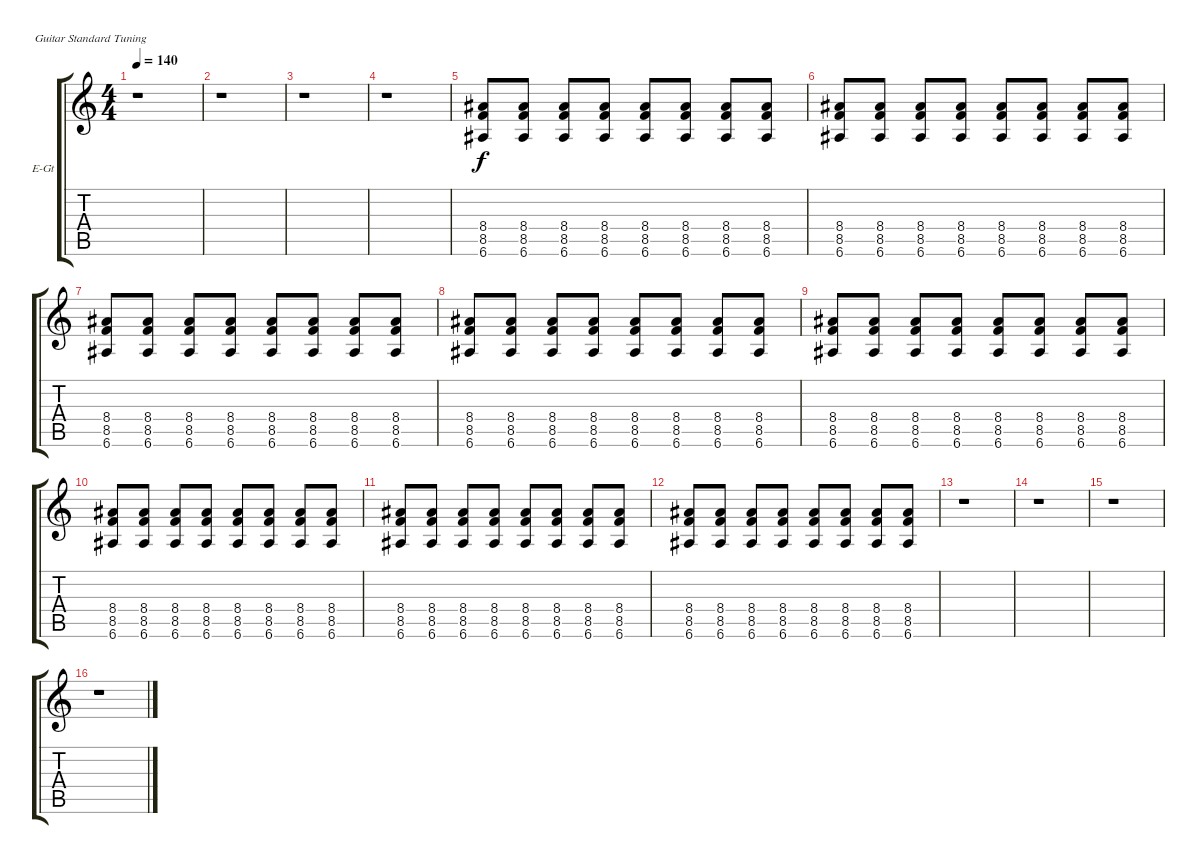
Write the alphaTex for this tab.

\bracketExtendMode groupsimilarinstruments
\firstSystemTrackNameOrientation horizontal
\otherSystemsTrackNameOrientation horizontal
\track ("guitar (mutted)" "E-Gt") {instrument electricguitarmuted}
\staff {score tabs}
\tuning (E4 B3 G3 D3 A2 E2)
\ts (4 4)
\tempo 140
\clef g2
\ks c
r.1{dy f} |
r.1 |
r.1 |
r.1 |
(8.4 8.5 6.6).8 (8.4 8.5 6.6).8 (8.4 8.5 6.6).8 (8.4 8.5 6.6).8 (8.4 8.5 6.6).8 (8.4 8.5 6.6).8 (8.4 8.5 6.6).8 (8.4 8.5 6.6).8 |
(8.4 8.5 6.6).8 (8.4 8.5 6.6).8 (8.4 8.5 6.6).8 (8.4 8.5 6.6).8 (8.4 8.5 6.6).8 (8.4 8.5 6.6).8 (8.4 8.5 6.6).8 (8.4 8.5 6.6).8 |
(8.4 8.5 6.6).8 (8.4 8.5 6.6).8 (8.4 8.5 6.6).8 (8.4 8.5 6.6).8 (8.4 8.5 6.6).8 (8.4 8.5 6.6).8 (8.4 8.5 6.6).8 (8.4 8.5 6.6).8 |
(8.4 8.5 6.6).8 (8.4 8.5 6.6).8 (8.4 8.5 6.6).8 (8.4 8.5 6.6).8 (8.4 8.5 6.6).8 (8.4 8.5 6.6).8 (8.4 8.5 6.6).8 (8.4 8.5 6.6).8 |
(8.4 8.5 6.6).8 (8.4 8.5 6.6).8 (8.4 8.5 6.6).8 (8.4 8.5 6.6).8 (8.4 8.5 6.6).8 (8.4 8.5 6.6).8 (8.4 8.5 6.6).8 (8.4 8.5 6.6).8 |
(8.4 8.5 6.6).8 (8.4 8.5 6.6).8 (8.4 8.5 6.6).8 (8.4 8.5 6.6).8 (8.4 8.5 6.6).8 (8.4 8.5 6.6).8 (8.4 8.5 6.6).8 (8.4 8.5 6.6).8 |
(8.4 8.5 6.6).8 (8.4 8.5 6.6).8 (8.4 8.5 6.6).8 (8.4 8.5 6.6).8 (8.4 8.5 6.6).8 (8.4 8.5 6.6).8 (8.4 8.5 6.6).8 (8.4 8.5 6.6).8 |
(8.4 8.5 6.6).8 (8.4 8.5 6.6).8 (8.4 8.5 6.6).8 (8.4 8.5 6.6).8 (8.4 8.5 6.6).8 (8.4 8.5 6.6).8 (8.4 8.5 6.6).8 (8.4 8.5 6.6).8 |
r.1 |
r.1 |
r.1 |
r.1
